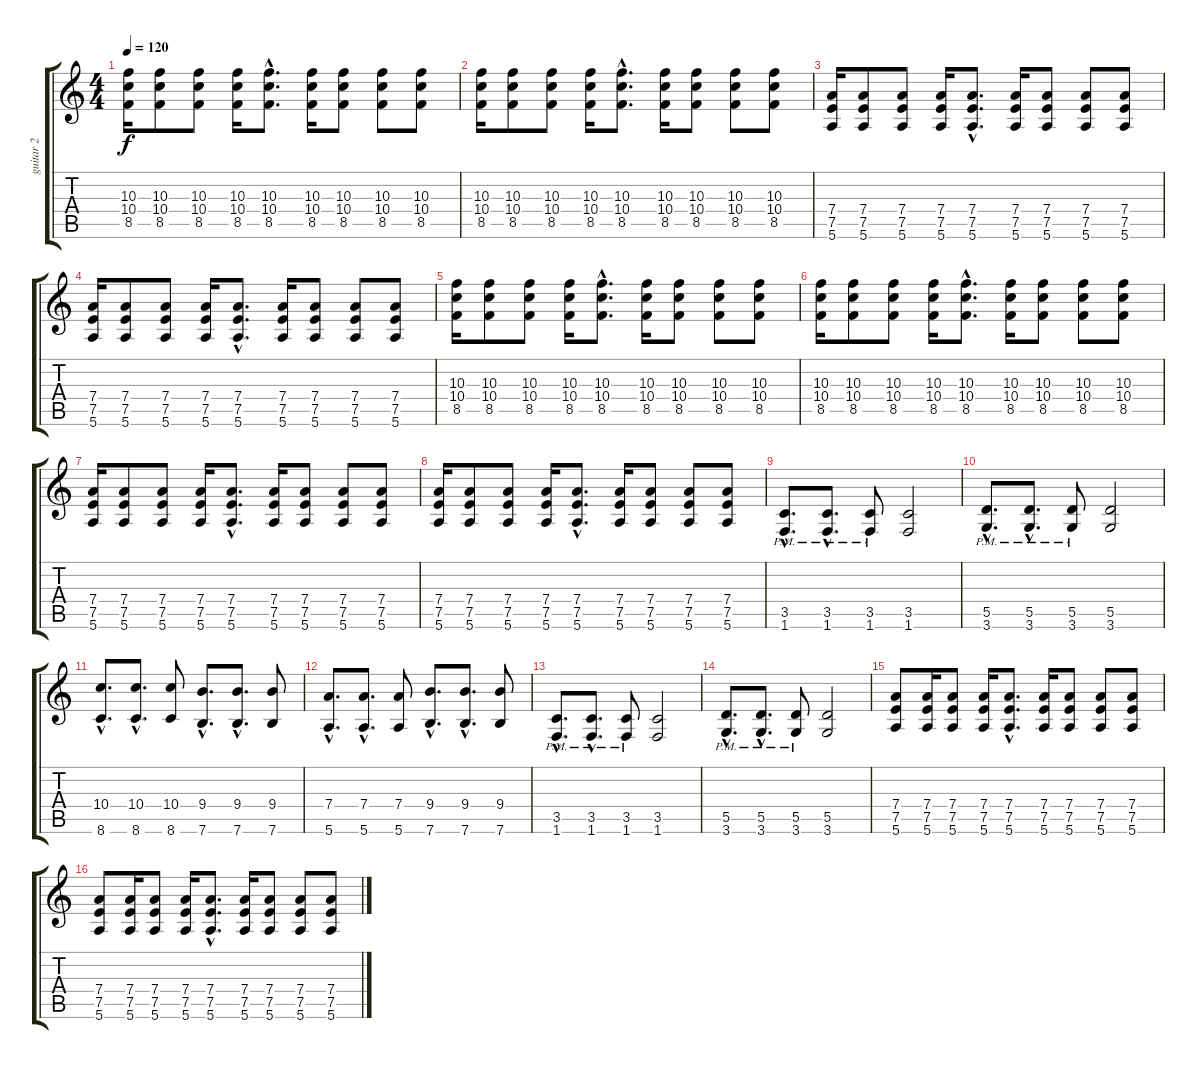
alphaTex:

\track ("guitar 2" "guitar 2") {instrument overdrivenguitar}
\staff {score tabs}
\tuning (E4 B3 G3 D3 A2 E2) {hide}
\ts (4 4)
\tempo 120
\clef g2
\ks c
(10.3 10.4 8.5).16{dy f} (10.3 10.4 8.5).8 (10.3 10.4 8.5).8 (10.3 10.4 8.5).16 (10.3{hac} 10.4{hac} 8.5{hac}).8{d} (10.3 10.4 8.5).16 (10.3 10.4 8.5).8 (10.3 10.4 8.5).8 (10.3 10.4 8.5).8 |
(10.3 10.4 8.5).16 (10.3 10.4 8.5).8 (10.3 10.4 8.5).8 (10.3 10.4 8.5).16 (10.3{hac} 10.4{hac} 8.5{hac}).8{d} (10.3 10.4 8.5).16 (10.3 10.4 8.5).8 (10.3 10.4 8.5).8 (10.3 10.4 8.5).8 |
(7.4 7.5 5.6).16 (7.4 7.5 5.6).8 (7.4 7.5 5.6).8 (7.4 7.5 5.6).16 (7.4{hac} 7.5{hac} 5.6{hac}).8{d} (7.4 7.5 5.6).16 (7.4 7.5 5.6).8 (7.4 7.5 5.6).8 (7.4 7.5 5.6).8 |
(7.4 7.5 5.6).16 (7.4 7.5 5.6).8 (7.4 7.5 5.6).8 (7.4 7.5 5.6).16 (7.4{hac} 7.5{hac} 5.6{hac}).8{d} (7.4 7.5 5.6).16 (7.4 7.5 5.6).8 (7.4 7.5 5.6).8 (7.4 7.5 5.6).8 |
(10.3 10.4 8.5).16 (10.3 10.4 8.5).8 (10.3 10.4 8.5).8 (10.3 10.4 8.5).16 (10.3{hac} 10.4{hac} 8.5{hac}).8{d} (10.3 10.4 8.5).16 (10.3 10.4 8.5).8 (10.3 10.4 8.5).8 (10.3 10.4 8.5).8 |
(10.3 10.4 8.5).16 (10.3 10.4 8.5).8 (10.3 10.4 8.5).8 (10.3 10.4 8.5).16 (10.3{hac} 10.4{hac} 8.5{hac}).8{d} (10.3 10.4 8.5).16 (10.3 10.4 8.5).8 (10.3 10.4 8.5).8 (10.3 10.4 8.5).8 |
(7.4 7.5 5.6).16 (7.4 7.5 5.6).8 (7.4 7.5 5.6).8 (7.4 7.5 5.6).16 (7.4{hac} 7.5{hac} 5.6{hac}).8{d} (7.4 7.5 5.6).16 (7.4 7.5 5.6).8 (7.4 7.5 5.6).8 (7.4 7.5 5.6).8 |
(7.4 7.5 5.6).16 (7.4 7.5 5.6).8 (7.4 7.5 5.6).8 (7.4 7.5 5.6).16 (7.4{hac} 7.5{hac} 5.6{hac}).8{d} (7.4 7.5 5.6).16 (7.4 7.5 5.6).8 (7.4 7.5 5.6).8 (7.4 7.5 5.6).8 |
(3.5{hac pm} 1.6{hac pm}).8{d} (3.5{hac pm} 1.6{hac pm}).8{d} (3.5{pm} 1.6{pm}).8 (3.5 1.6).2 |
(5.5{hac pm} 3.6{hac pm}).8{d} (5.5{hac pm} 3.6{hac pm}).8{d} (5.5{pm} 3.6{pm}).8 (5.5 3.6).2 |
(10.4{hac} 8.6{hac}).8{d} (10.4{hac} 8.6{hac}).8{d} (10.4 8.6).8 (9.4{hac} 7.6{hac}).8{d} (9.4{hac} 7.6{hac}).8{d} (9.4 7.6).8 |
(7.4{hac} 5.6{hac}).8{d} (7.4{hac} 5.6{hac}).8{d} (7.4 5.6).8 (9.4{hac} 7.6{hac}).8{d} (9.4{hac} 7.6{hac}).8{d} (9.4 7.6).8 |
(3.5{hac pm} 1.6{hac pm}).8{d} (3.5{hac pm} 1.6{hac pm}).8{d} (3.5{pm} 1.6{pm}).8 (3.5 1.6).2 |
(5.5{hac pm} 3.6{hac pm}).8{d} (5.5{hac pm} 3.6{hac pm}).8{d} (5.5{pm} 3.6{pm}).8 (5.5 3.6).2 |
(7.4 7.5 5.6).8 (7.4 7.5 5.6).16 (7.4 7.5 5.6).8 (7.4 7.5 5.6).16 (7.4{hac} 7.5{hac} 5.6{hac}).8{d} (7.4 7.5 5.6).16 (7.4 7.5 5.6).8 (7.4 7.5 5.6).8 (7.4 7.5 5.6).8 |
(7.4 7.5 5.6).8 (7.4 7.5 5.6).16 (7.4 7.5 5.6).8 (7.4 7.5 5.6).16 (7.4{hac} 7.5{hac} 5.6{hac}).8{d} (7.4 7.5 5.6).16 (7.4 7.5 5.6).8 (7.4 7.5 5.6).8 (7.4 7.5 5.6).8
